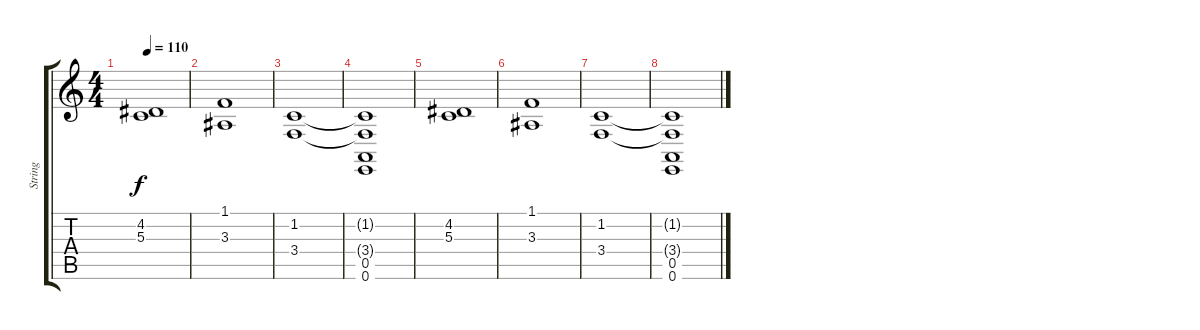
\track ("String" "String") {instrument pad5bowed}
\staff {score tabs}
\tuning (E4 B3 G3 D3 A2 E2) {hide}
\ts (4 4)
\tempo 110
\clef g2
\ks c
(4.2 5.3).1{dy f} |
(1.1 3.3).1 |
(1.2 3.4).1 |
(1.2{t} 3.4{t} 0.5 0.6).1 |
(4.2 5.3).1 |
(1.1 3.3).1 |
(1.2 3.4).1 |
(1.2{t} 3.4{t} 0.5 0.6).1
